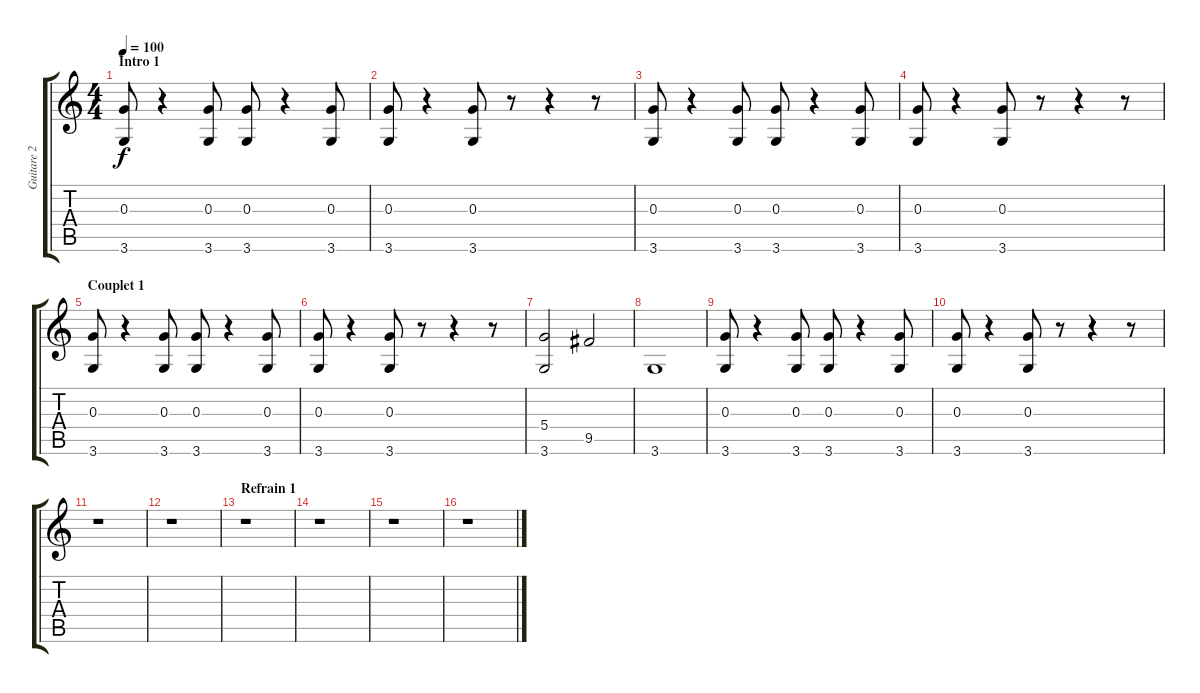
\track ("Guitare 2" "Guitare 2") {instrument electricguitarjazz}
\staff {score tabs}
\tuning (E4 B3 G3 D3 A2 E2) {hide}
\ts (4 4)
\section ("" "Intro 1")
\tempo 100
\clef g2
\ks c
(0.3 3.6).8{dy f instrument electricpiano1} r.4 (0.3 3.6).8 (0.3 3.6).8 r.4 (0.3 3.6).8 |
(0.3 3.6).8 r.4 (0.3 3.6).8 r.8 r.4 r.8 |
(0.3 3.6).8 r.4 (0.3 3.6).8 (0.3 3.6).8 r.4 (0.3 3.6).8 |
(0.3 3.6).8 r.4 (0.3 3.6).8 r.8 r.4 r.8 |
\section ("" "Couplet 1")
(0.3 3.6).8 r.4 (0.3 3.6).8 (0.3 3.6).8 r.4 (0.3 3.6).8 |
(0.3 3.6).8 r.4 (0.3 3.6).8 r.8 r.4 r.8 |
(5.4 3.6).2 9.5.2 |
3.6.1 |
(0.3 3.6).8{instrument electricpiano1} r.4 (0.3 3.6).8 (0.3 3.6).8 r.4 (0.3 3.6).8 |
(0.3 3.6).8 r.4 (0.3 3.6).8 r.8 r.4 r.8 |
r.1{instrument electricguitarjazz} |
r.1 |
\section ("" "Refrain 1")
r.1 |
r.1 |
r.1 |
r.1
